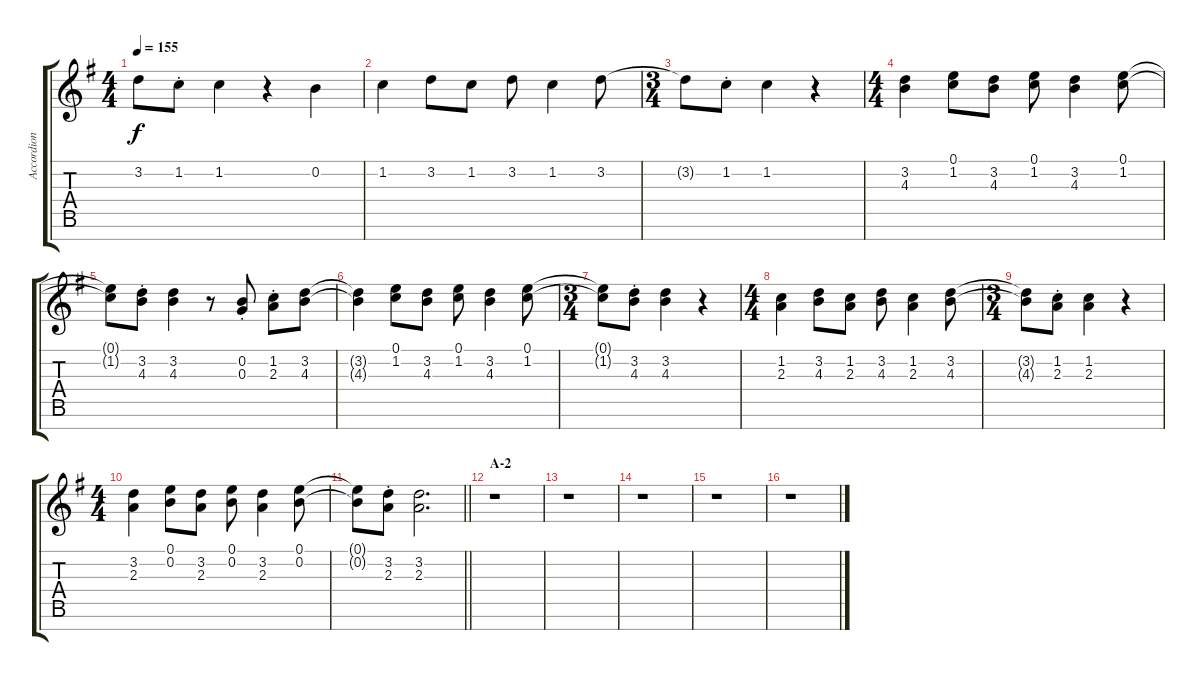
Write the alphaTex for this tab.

\track ("Accordion" "Accordion") {instrument accordion}
\staff {score tabs}
\tuning (E5 B4 G4 D4 A3 E3 B2) {hide}
\ts (4 4)
\tempo 155
\clef g2
\ks g
3.2{t}.8{dy f} 1.2{st}.8 1.2.4 r.4 0.2.4 |
1.2.4 3.2.8 1.2.8 3.2.8 1.2.4 3.2.8 |
\ts (3 4)
3.2{t}.8 1.2{st}.8 1.2.4 r.4 |
\ts (4 4)
(3.2 4.3).4 (0.1 1.2).8 (3.2 4.3).8 (0.1 1.2).8 (3.2 4.3).4 (0.1 1.2).8 |
(0.1{t} 1.2{t}).8 (3.2{st} 4.3{st}).8 (3.2 4.3).4 r.8 (0.2{st} 0.3{st}).8 (1.2{st} 2.3{st}).8 (3.2 4.3).8 |
(3.2{t} 4.3{t}).4 (0.1 1.2).8 (3.2 4.3).8 (0.1 1.2).8 (3.2 4.3).4 (0.1 1.2).8 |
\ts (3 4)
(0.1{t} 1.2{t}).8 (3.2{st} 4.3{st}).8 (3.2 4.3).4 r.4 |
\ts (4 4)
(1.2 2.3).4 (3.2 4.3).8 (1.2 2.3).8 (3.2 4.3).8 (1.2 2.3).4 (3.2 4.3).8 |
\ts (3 4)
(3.2{t} 4.3{t}).8 (1.2{st} 2.3{st}).8 (1.2 2.3).4 r.4 |
\ts (4 4)
(3.2 2.3).4 (0.1 0.2).8 (3.2 2.3).8 (0.1 0.2).8 (3.2 2.3).4 (0.1 0.2).8 |
\barLineRight lightlight
(0.1{t} 0.2{t}).8 (3.2{st} 2.3{st}).8 (3.2 2.3).2{d} |
\section ("" "A-2")
r.1 |
r.1 |
r.1 |
r.1 |
r.1
